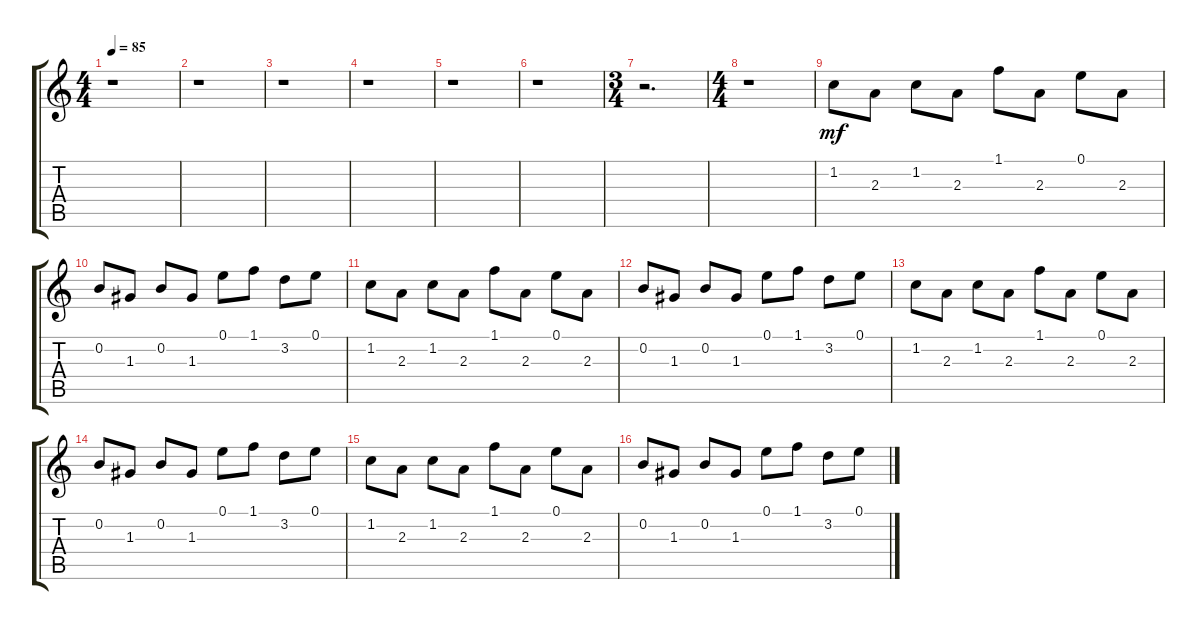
\track "" {instrument electricguitarclean}
\staff {score tabs}
\tuning (E4 B3 G3 D3 A2 E2) {hide}
\ts (4 4)
\tempo 85
\clef g2
\ks c
r.1{dy mf} |
r.1 |
r.1 |
r.1 |
r.1 |
r.1 |
\ts (3 4)
r.2{d} |
\ts (4 4)
r.1 |
1.2.8 2.3.8 1.2.8 2.3.8 1.1.8 2.3.8 0.1.8 2.3.8 |
0.2.8 1.3.8 0.2.8 1.3.8 0.1.8 1.1.8 3.2.8 0.1.8 |
1.2.8 2.3.8 1.2.8 2.3.8 1.1.8 2.3.8 0.1.8 2.3.8 |
0.2.8 1.3.8 0.2.8 1.3.8 0.1.8 1.1.8 3.2.8 0.1.8 |
1.2.8 2.3.8 1.2.8 2.3.8 1.1.8 2.3.8 0.1.8 2.3.8 |
0.2.8 1.3.8 0.2.8 1.3.8 0.1.8 1.1.8 3.2.8 0.1.8 |
1.2.8 2.3.8 1.2.8 2.3.8 1.1.8 2.3.8 0.1.8 2.3.8 |
0.2.8 1.3.8 0.2.8 1.3.8 0.1.8 1.1.8 3.2.8 0.1.8
